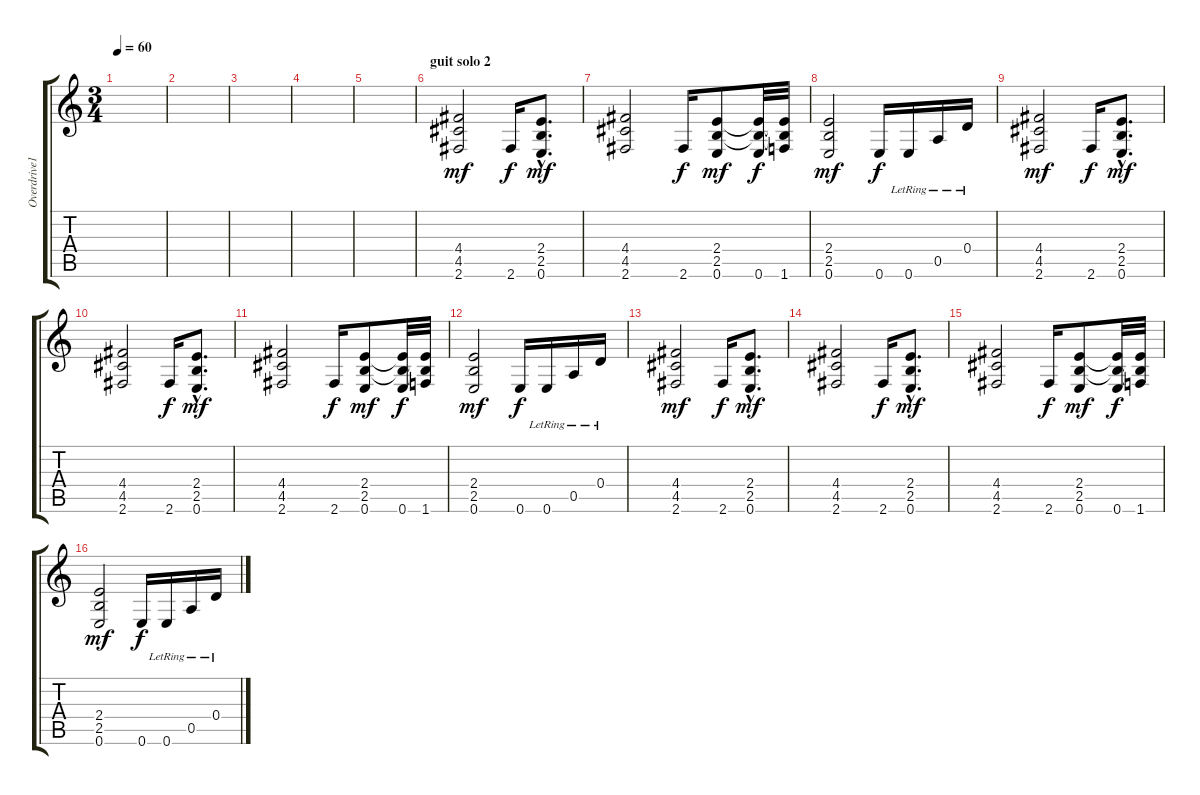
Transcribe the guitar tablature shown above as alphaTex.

\track ("Overdrive1" "Overdrive1") {instrument overdrivenguitar}
\staff {score tabs}
\tuning (E4 B3 G3 D3 A2 E2) {hide}
\ts (3 4)
\tempo 60
\clef g2
\ks c
|
|
|
|
|
\section ("" "guit solo 2")
(4.4 4.5 2.6).2{dy mf} 2.6.16{dy f} (2.4{hac} 2.5{hac} 0.6{hac}).8{d dy mf} |
(4.4 4.5 2.6).2 2.6.16{dy f} (2.4 2.5 0.6).8{dy mf} (2.4{t} 2.5{t} 0.6).32{dy f} (2.4{t} 2.5{t} 1.6).32 |
(2.4 2.5 0.6).2{dy mf} 0.6.16{dy f} 0.6{lr}.16 0.5{lr}.16 0.4{lr}.16 |
(4.4 4.5 2.6).2{dy mf} 2.6.16{dy f} (2.4{hac} 2.5{hac} 0.6{hac}).8{d dy mf} |
(4.4 4.5 2.6).2 2.6.16{dy f} (2.4{hac} 2.5{hac} 0.6{hac}).8{d dy mf} |
(4.4 4.5 2.6).2 2.6.16{dy f} (2.4 2.5 0.6).8{dy mf} (2.4{t} 2.5{t} 0.6).32{dy f} (2.4{t} 2.5{t} 1.6).32 |
(2.4 2.5 0.6).2{dy mf} 0.6.16{dy f} 0.6{lr}.16 0.5{lr}.16 0.4{lr}.16 |
(4.4 4.5 2.6).2{dy mf} 2.6.16{dy f} (2.4{hac} 2.5{hac} 0.6{hac}).8{d dy mf} |
(4.4 4.5 2.6).2 2.6.16{dy f} (2.4{hac} 2.5{hac} 0.6{hac}).8{d dy mf} |
(4.4 4.5 2.6).2 2.6.16{dy f} (2.4 2.5 0.6).8{dy mf} (2.4{t} 2.5{t} 0.6).32{dy f} (2.4{t} 2.5{t} 1.6).32 |
(2.4 2.5 0.6).2{dy mf} 0.6.16{dy f} 0.6{lr}.16 0.5{lr}.16 0.4{lr}.16
